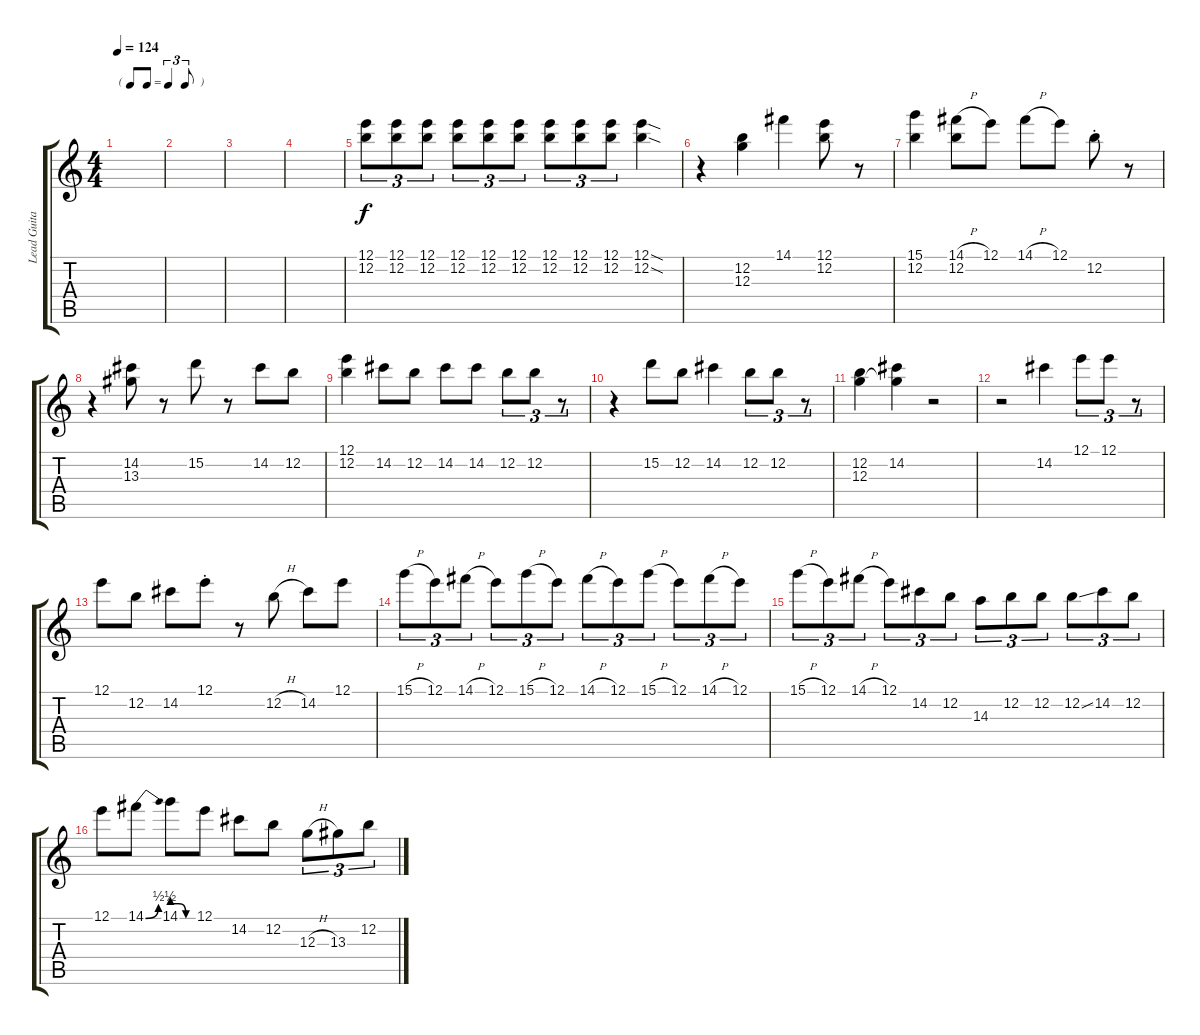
\track ("Lead Guitar" "Lead Guita") {instrument electricguitarjazz}
\staff {score tabs}
\tuning (E4 B3 G3 D3 A2 E2) {hide}
\ts (4 4)
\tf triplet8th
\tempo 124
\clef g2
\ks c
|
|
|
|
(12.1 12.2).8{tu (3 2)} (12.1 12.2).8{tu (3 2)} (12.1 12.2).8{tu (3 2)} (12.1 12.2).8{tu (3 2)} (12.1 12.2).8{tu (3 2)} (12.1 12.2).8{tu (3 2)} (12.1 12.2).8{tu (3 2)} (12.1 12.2).8{tu (3 2)} (12.1 12.2).8{tu (3 2)} (12.1{sod} 12.2{sod}).4 |
r.4 (12.2 12.3).4 14.1.4 (12.1 12.2).8 r.8 |
(15.1 12.2).4 (14.1{h} 12.2).8 12.1.8 14.1{h}.8 12.1.8 12.2{st}.8 r.8 |
r.4 (14.2 13.3).8 r.8 15.2.8 r.8 14.2.8 12.2.8 |
(12.1 12.2).4 14.2.8 12.2.8 14.2.8 14.2.8 12.2.8{tu (3 2)} 12.2.8{tu (3 2)} r.8{tu (3 2)} |
r.4 15.2.8 12.2.8 14.2.4 12.2.8{tu (3 2)} 12.2.8{tu (3 2)} r.8{tu (3 2)} |
(12.2 12.3).4 (14.2 12.3{t}).4 r.2 |
r.2 14.2.4 12.1.8{tu (3 2)} 12.1.8{tu (3 2)} r.8{tu (3 2)} |
12.1.8 12.2.8 14.2.8 12.1{st}.8 r.8 12.2{h}.8 14.2.8 12.1.8 |
15.1{h}.8{tu (3 2)} 12.1.8{tu (3 2)} 14.1{h}.8{tu (3 2)} 12.1.8{tu (3 2)} 15.1{h}.8{tu (3 2)} 12.1.8{tu (3 2)} 14.1{h}.8{tu (3 2)} 12.1.8{tu (3 2)} 15.1{h}.8{tu (3 2)} 12.1.8{tu (3 2)} 14.1{h}.8{tu (3 2)} 12.1.8{tu (3 2)} |
15.1{h}.8{tu (3 2)} 12.1.8{tu (3 2)} 14.1{h}.8{tu (3 2)} 12.1.8{tu (3 2)} 14.2.8{tu (3 2)} 12.2.8{tu (3 2)} 14.3.8{tu (3 2)} 12.2.8{tu (3 2)} 12.2.8{tu (3 2)} 12.2{ss}.8{tu (3 2)} 14.2.8{tu (3 2)} 12.2.8{tu (3 2)} |
12.1.8 14.1{be (bend 0 0 60 2)}.8 14.1{be (custom 0 2 20 2 40 0 60 0)}.8 12.1.8 14.2.8 12.2.8 12.3{h}.8{tu (3 2)} 13.3.8{tu (3 2)} 12.2.8{tu (3 2)}
